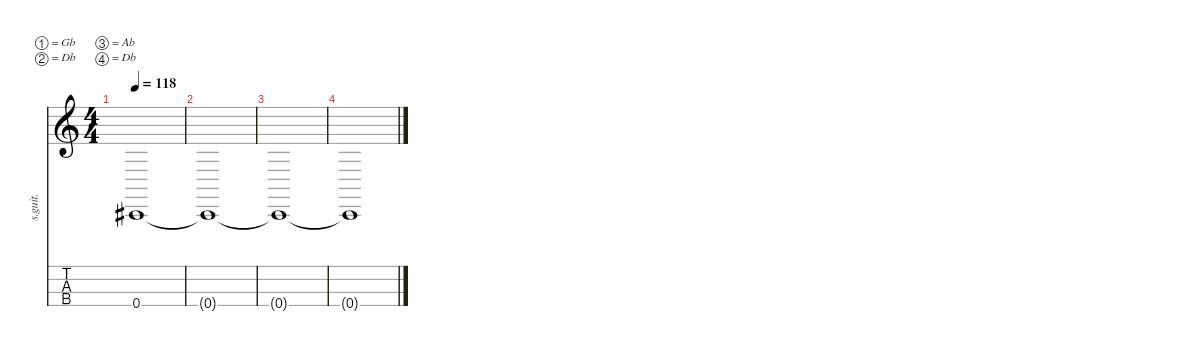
\defaultSystemsLayout 4
\hideDynamics
\bracketExtendMode nobrackets
\track ("Bass [Johnny Christ]" "s.guit.") {instrument electricbassfinger}
\staff {score tabs}
\tuning (Gb2 Db2 Ab1 Db1)
\ts (4 4)
\tempo 118
\clef g2
\ks c
0.4{t acc #}.1{lyrics (0 "") lyrics (1 "") lyrics (2 "") lyrics (3 "") lyrics (4 "") dy f} |
0.4{t acc #}.1{lyrics (0 "") lyrics (1 "") lyrics (2 "") lyrics (3 "") lyrics (4 "")} |
0.4{t acc #}.1{lyrics (0 "") lyrics (1 "") lyrics (2 "") lyrics (3 "") lyrics (4 "")} |
0.4{t acc #}.1{lyrics (0 "") lyrics (1 "") lyrics (2 "") lyrics (3 "") lyrics (4 "")}
